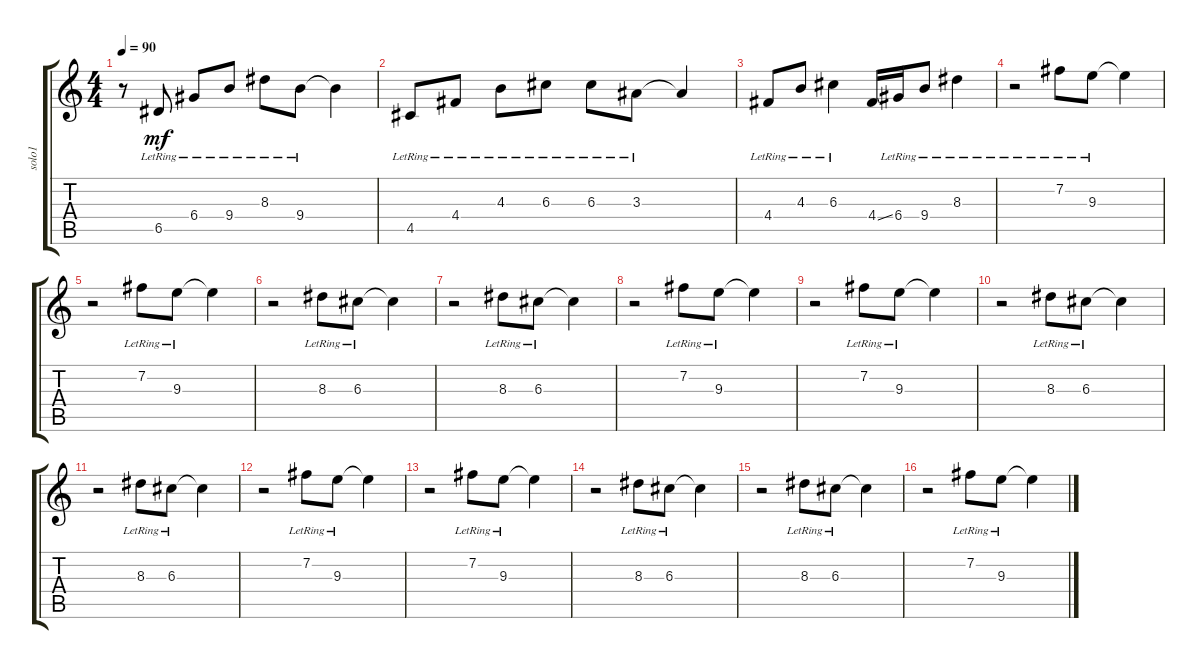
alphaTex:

\track ("solo1" "solo1") {instrument acousticguitarsteel}
\staff {score tabs}
\tuning (E4 B3 G3 D3 A2 E2) {hide}
\ts (4 4)
\tempo 90
\clef g2
\ks c
r.8{dy mf} 6.5{lr}.8 6.4{lr}.8 9.4{lr}.8 8.3{lr}.8 9.4{lr}.8 9.4{t}.4 |
4.5{lr}.8 4.4{lr}.8 4.3{lr}.8 6.3{lr}.8 6.3{lr}.8 3.3{lr}.8 3.3{t}.4 |
4.4{lr}.8 4.3{lr}.8 6.3{lr}.4 4.4{ss}.16 6.4{lr}.16 9.4{lr}.8 8.3{lr}.4 |
r.2 7.2{lr}.8 9.3{lr}.8 9.3{t}.4 |
r.2 7.2{lr}.8 9.3{lr}.8 9.3{t}.4 |
r.2 8.3{lr}.8 6.3{lr}.8 6.3{t}.4 |
r.2 8.3{lr}.8 6.3{lr}.8 6.3{t}.4 |
r.2 7.2{lr}.8 9.3{lr}.8 9.3{t}.4 |
r.2 7.2{lr}.8 9.3{lr}.8 9.3{t}.4 |
r.2 8.3{lr}.8 6.3{lr}.8 6.3{t}.4 |
r.2 8.3{lr}.8 6.3{lr}.8 6.3{t}.4 |
r.2 7.2{lr}.8 9.3{lr}.8 9.3{t}.4 |
r.2 7.2{lr}.8 9.3{lr}.8 9.3{t}.4 |
r.2 8.3{lr}.8 6.3{lr}.8 6.3{t}.4 |
r.2 8.3{lr}.8 6.3{lr}.8 6.3{t}.4 |
r.2 7.2{lr}.8 9.3{lr}.8 9.3{t}.4
